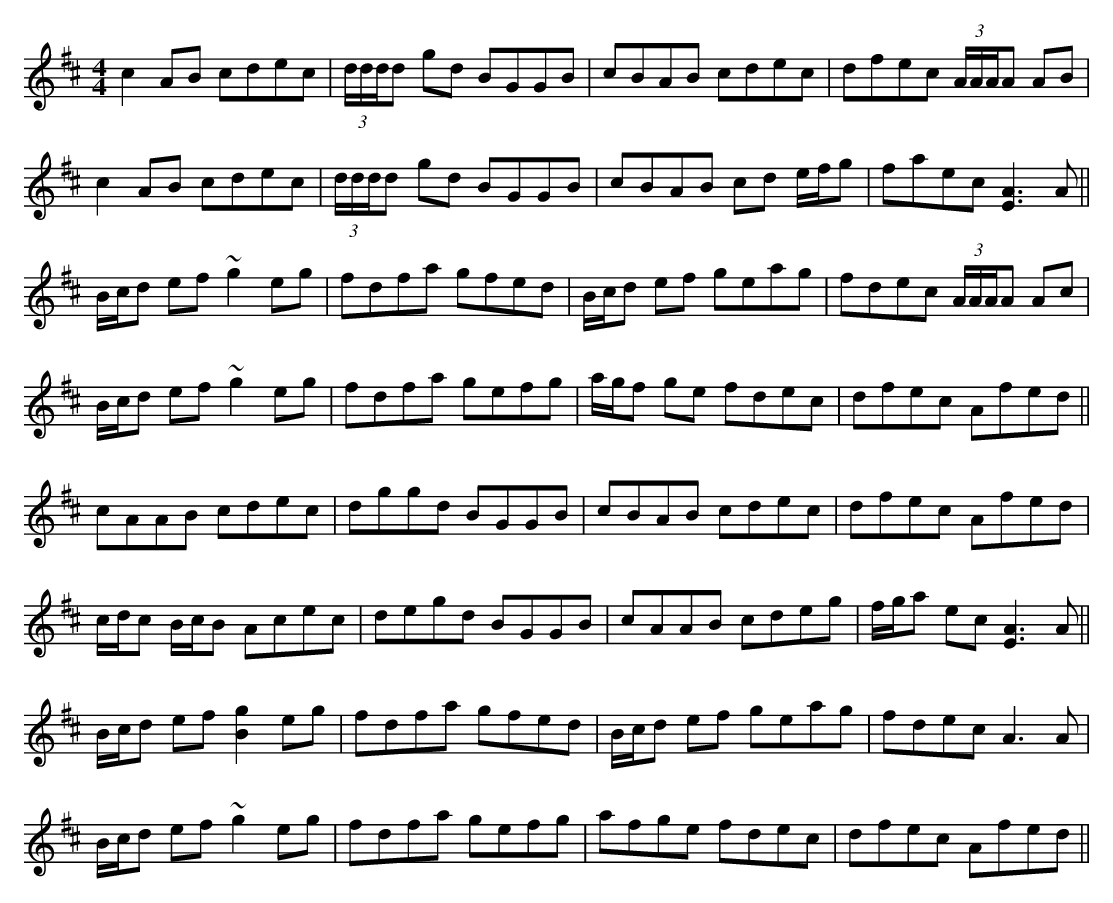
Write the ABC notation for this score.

X:1
M:4/4
K:Amix
c2 AB cdec|(3d/d/d/d gd BGGB|cBAB cdec|dfec (3A/A/A/A AB|
c2 AB cdec|(3d/d/d/d gd BGGB|cBAB cd e/f/g|faec [E3A3] A||
B/c/d ef ~g2 eg|fdfa gfed|B/c/d ef geag|fdec (3A/A/A/A Ac|
B/c/d ef ~g2 eg|fdfa gefg|a/g/f ge fdec|dfec Afed||
cAAB cdec|dggd BGGB|cBAB cdec|dfec Afed|
c/d/c B/c/B Acec|degd BGGB|cAAB cdeg|f/g/a ec [A3E3] A||
B/c/d ef [B2g2] eg|fdfa gfed|B/c/d ef geag|fdec A3 A|
B/c/d ef ~g2 eg|fdfa gefg|afge fdec|dfec Afed||
